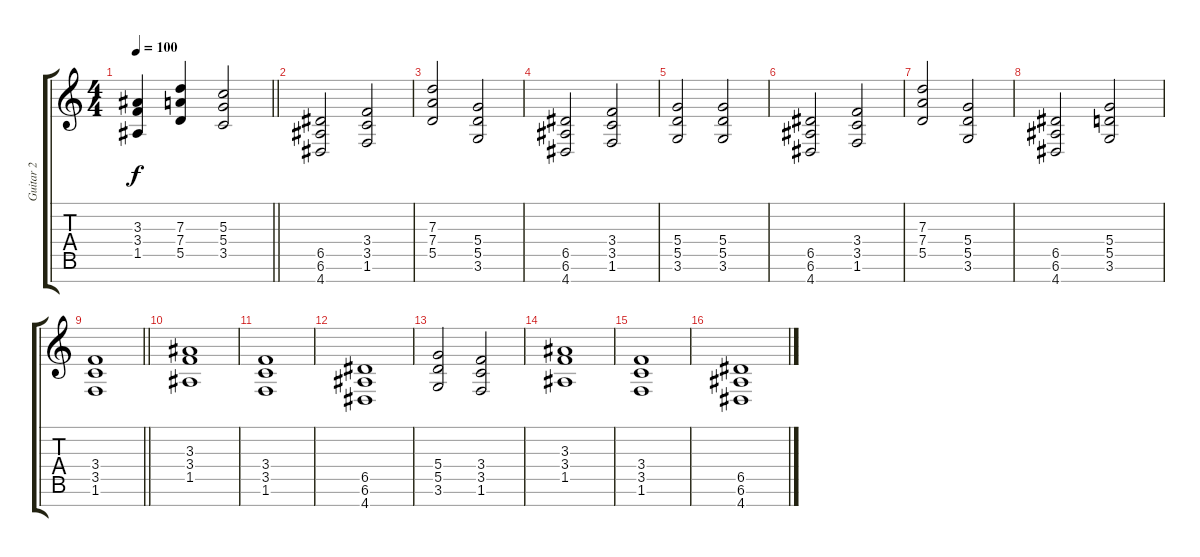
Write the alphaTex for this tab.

\track ("Guitar 2" "Guitar 2") {instrument distortionguitar}
\staff {score tabs}
\tuning (E4 B3 G3 D3 A2 E2 B1) {hide}
\ts (4 4)
\tempo 100
\clef g2
\barLineRight lightlight
\ks c
(3.3 3.4 1.5).4{dy f} (7.3 7.4 5.5).4 (5.3 5.4 3.5).2 |
\section ("" "")
(6.5 6.6 4.7).2 (3.4 3.5 1.6).2 |
(7.3 7.4 5.5).2 (5.4 5.5 3.6).2 |
(6.5 6.6 4.7).2 (3.4 3.5 1.6).2 |
(5.4 5.5 3.6).2 (5.4 5.5 3.6).2 |
(6.5 6.6 4.7).2 (3.4 3.5 1.6).2 |
(7.3 7.4 5.5).2 (5.4 5.5 3.6).2 |
(6.5 6.6 4.7).2 (5.4 5.5 3.6).2 |
\barLineRight lightlight
(3.4 3.5 1.6).1 |
\section ("" "")
(3.3 3.4 1.5).1 |
(3.4 3.5 1.6).1 |
(6.5 6.6 4.7).1 |
(5.4 5.5 3.6).2 (3.4 3.5 1.6).2 |
(3.3 3.4 1.5).1 |
(3.4 3.5 1.6).1 |
(6.5 6.6 4.7).1
